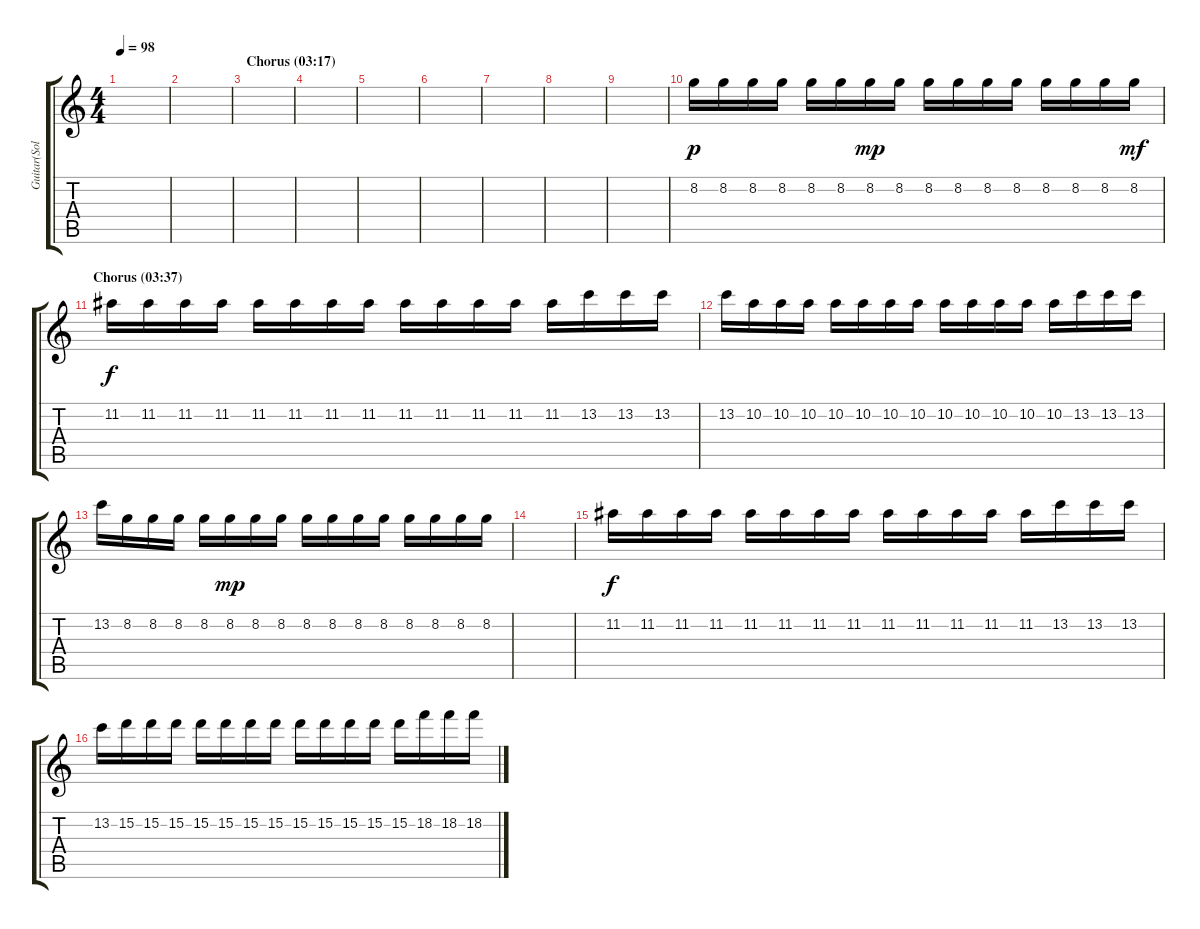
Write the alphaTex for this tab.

\track ("Guitar(Solo) (Slash)" "Guitar(Sol") {instrument distortionguitar}
\staff {score tabs}
\tuning (E4 B3 G3 D3 A2 D2) {hide}
\ts (4 4)
\tempo 98
\clef g2
\ks c
|
|
\section ("" "Chorus (03:17)")
|
|
|
|
|
|
|
8.2.16{dy p volume 13} 8.2.16 8.2.16 8.2.16 8.2.16 8.2.16 8.2.16{dy mp} 8.2.16 8.2.16 8.2.16 8.2.16 8.2.16 8.2.16 8.2.16 8.2.16 8.2.16{dy mf} |
\section ("" "Chorus (03:37)")
11.2.16{dy f} 11.2.16 11.2.16 11.2.16 11.2.16 11.2.16 11.2.16 11.2.16 11.2.16 11.2.16 11.2.16 11.2.16 11.2.16 13.2.16 13.2.16 13.2.16 |
13.2.16 10.2.16 10.2.16 10.2.16 10.2.16 10.2.16 10.2.16 10.2.16 10.2.16 10.2.16 10.2.16 10.2.16 10.2.16 13.2.16 13.2.16 13.2.16 |
13.2.16 8.2.16 8.2.16 8.2.16 8.2.16 8.2.16{dy mp} 8.2.16 8.2.16 8.2.16 8.2.16 8.2.16 8.2.16 8.2.16 8.2.16 8.2.16 8.2.16 |
|
11.2.16{dy f} 11.2.16 11.2.16 11.2.16 11.2.16 11.2.16 11.2.16 11.2.16 11.2.16 11.2.16 11.2.16 11.2.16 11.2.16 13.2.16 13.2.16 13.2.16 |
13.2.16 15.2.16 15.2.16 15.2.16 15.2.16 15.2.16 15.2.16 15.2.16 15.2.16 15.2.16 15.2.16 15.2.16 15.2.16 18.2.16 18.2.16 18.2.16
